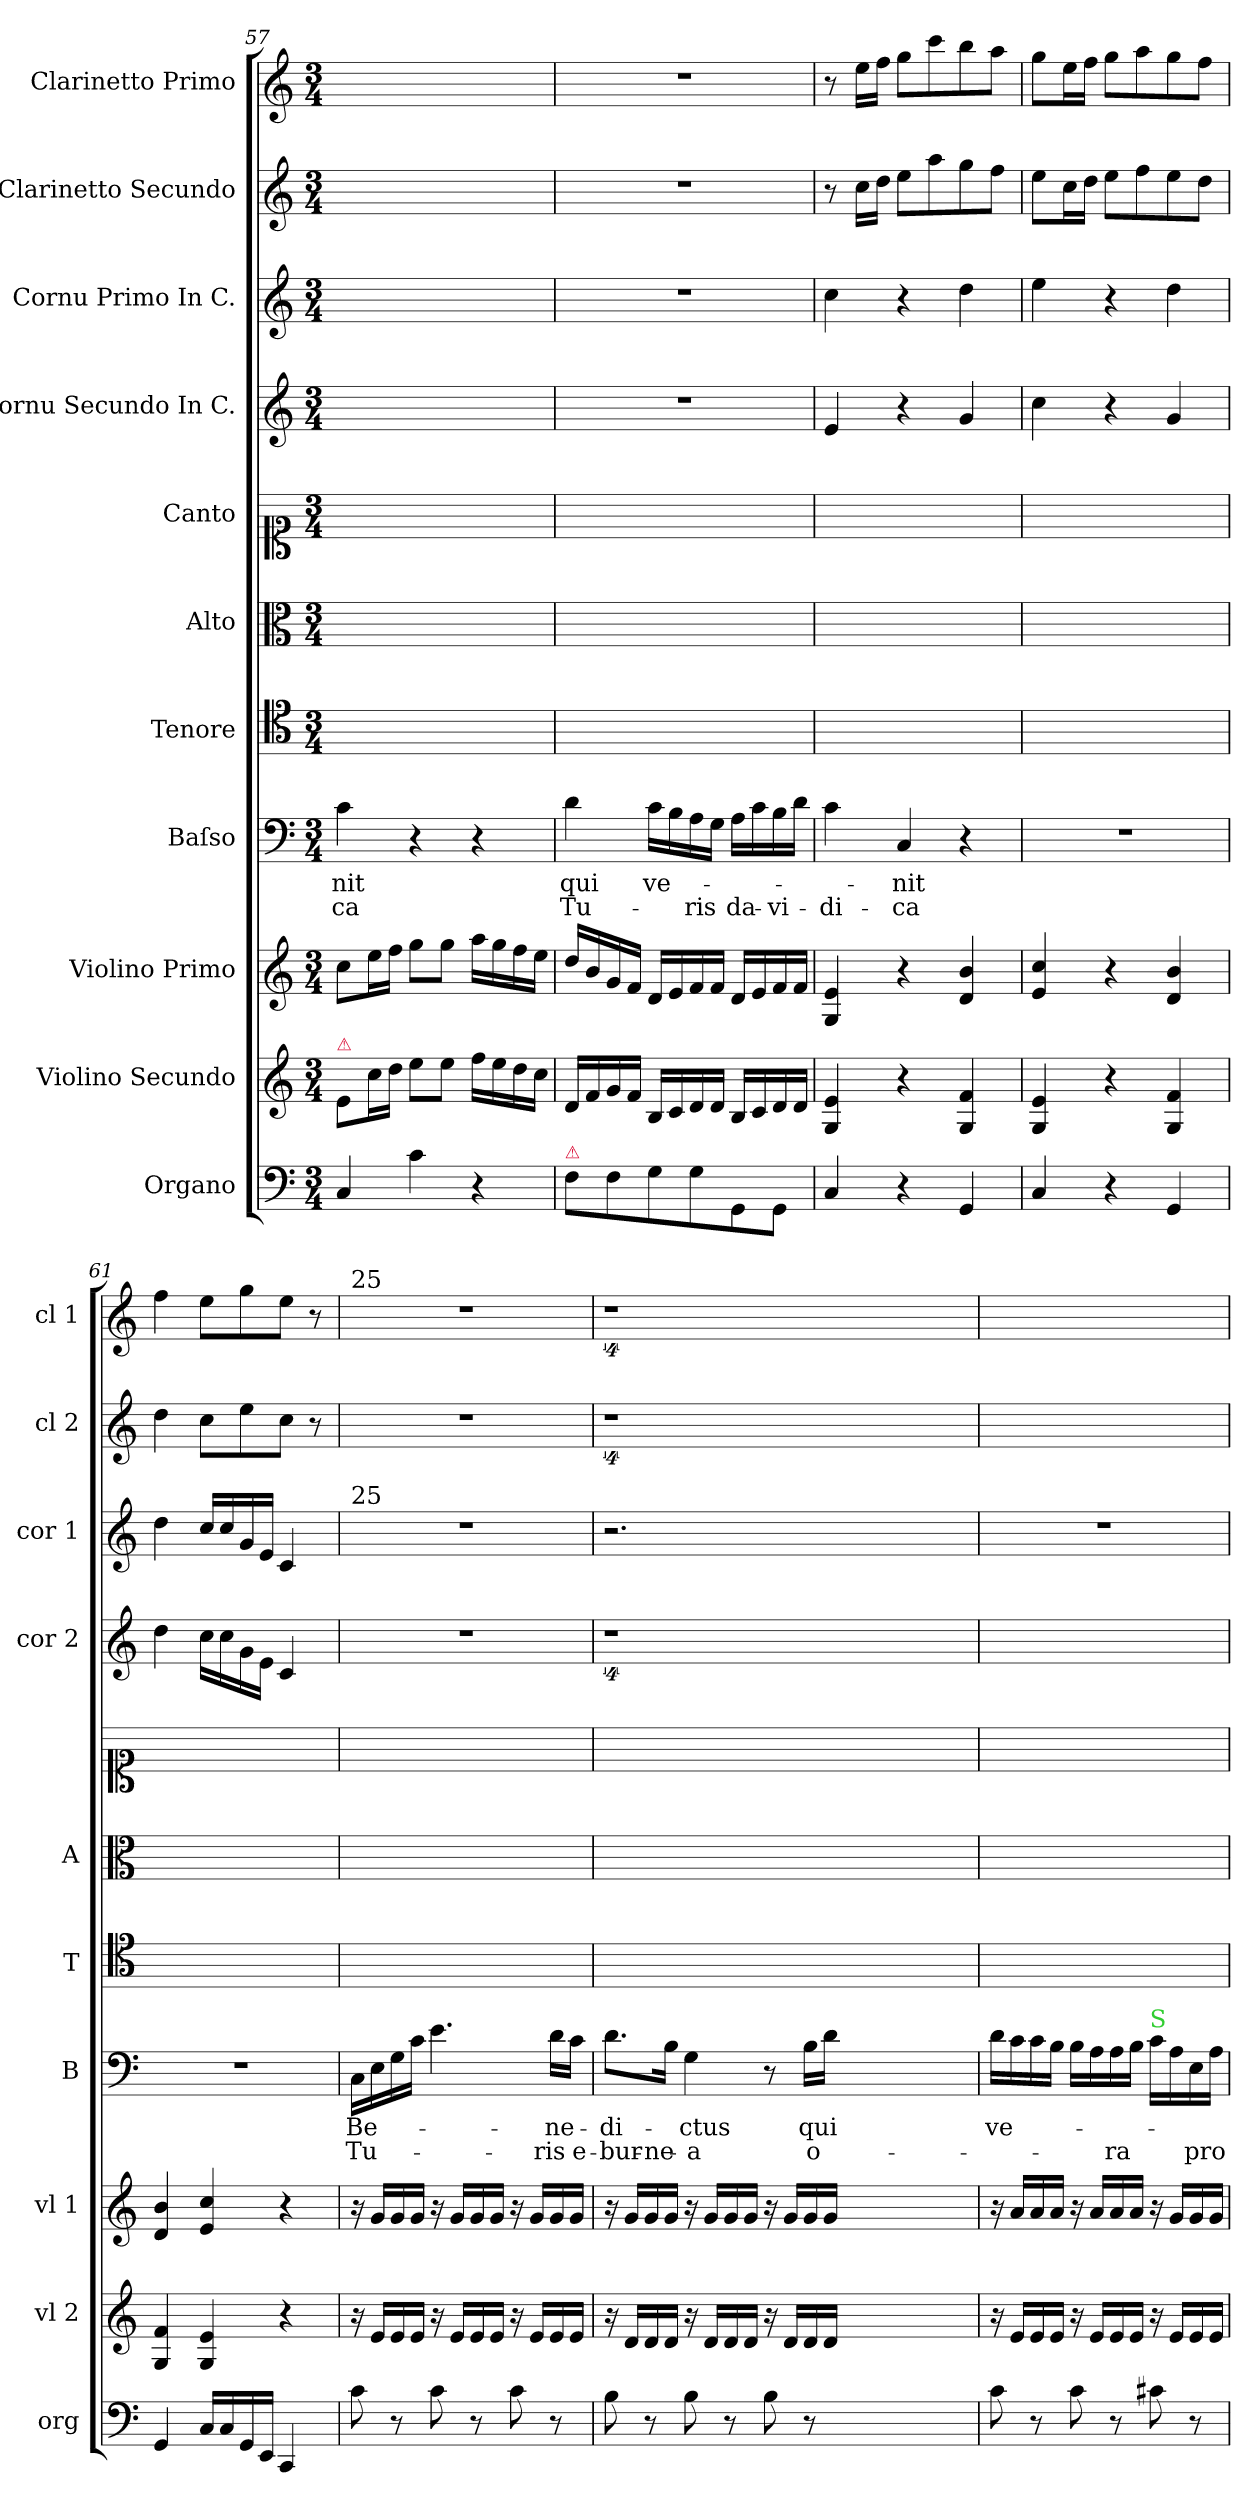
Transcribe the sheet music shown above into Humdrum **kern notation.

**kern	**kern	**kern	**kern	**text	**text	**kern	**kern	**kern	**kern	**kern	**kern	**kern
*part11	*part10	*part9	*part8	*part8	*part8	*part7	*part6	*part5	*part4	*part3	*part2	*part1
*staff11	*staff10	*staff9	*staff8	*staff8	*staff8	*staff7	*staff6	*staff5	*staff4	*staff3	*staff2	*staff1
*I"Organo	*I"Violino Secundo	*I"Violino Primo	*I"Baſso	*	*	*I"Tenore	*I"Alto	*I"Canto	*I"Cornu Secundo In C.	*I"Cornu Primo In C.	*I"Clarinetto Secundo	*I"Clarinetto Primo
*I'org	*I'vl 2	*I'vl 1	*I'B	*	*	*I'T	*I'A	*	*I'cor 2	*I'cor 1	*I'cl 2	*I'cl 1
*clefF4	*clefG2	*clefG2	*clefF4	*	*	*clefC4	*clefC3	*clefC1	*clefG2	*clefG2	*clefG2	*clefG2
*k[]	*k[]	*k[]	*k[]	*	*	*k[]	*k[]	*k[]	*k[]	*k[]	*k[]	*k[]
*C:	*C:	*C:	*C:	*	*	*C:	*C:	*C:	*C:	*C:	*C:	*C:
*M3/4	*M3/4	*M3/4	*M3/4	*	*	*M3/4	*M3/4	*M3/4	*M3/4	*M3/4	*M3/4	*M3/4
=57	=57	=57	=57	=57	=57	=57	=57	=57	=57	=57	=57	=57
!	!LO:TX:a:color=crimson:t=⚠	!	!	!	!	!	!	!	!	!	!	!
4C/	8e/L	8cc\L	4c\	-nit	-ca	2.ryy	2.ryy	2.ryy	2.ryy	2.ryy	2.ryy	2.ryy
.	16cc\L	16ee\L	.	.	.	.	.	.	.	.	.	.
.	16dd\JJ	16ff\JJ	.	.	.	.	.	.	.	.	.	.
4c\	8ee\L	8gg\L	4r	.	.	.	.	.	.	.	.	.
.	8ee\J	8gg\J	.	.	.	.	.	.	.	.	.	.
4r	16ff\LL	16aa\LL	4r	.	.	.	.	.	.	.	.	.
.	16ee\	16gg\	.	.	.	.	.	.	.	.	.	.
.	16dd\	16ff\	.	.	.	.	.	.	.	.	.	.
.	16cc\JJ	16ee\JJ	.	.	.	.	.	.	.	.	.	.
=58	=58	=58	=58	=58	=58	=58	=58	=58	=58	=58	=58	=58
!LO:TX:a:color=crimson:t=⚠	!	!	!	!	!	!	!	!	!	!	!	!
8F\L	16d/LL	16dd/LL	4d\	qui	Tu-	2.ryy	2.ryy	2.ryy	2.r	2.r	2.r	2.r
.	16f/	16b/	.	.	.	.	.	.	.	.	.	.
8F\	16g/	16g/	.	.	.	.	.	.	.	.	.	.
.	16f/JJ	16f/JJ	.	.	.	.	.	.	.	.	.	.
8G\	16B/LL	16d/LL	16c\LL	ve-	.	.	.	.	.	.	.	.
.	16c/	16e/	16B\	.	.	.	.	.	.	.	.	.
8G\	16d/	16f/	16A\	.	-ris	.	.	.	.	.	.	.
.	16d/JJ	16f/JJ	16G\JJ	.	.	.	.	.	.	.	.	.
8GG/	16B/LL	16d/LL	16A\LL	.	da-	.	.	.	.	.	.	.
.	16c/	16e/	16c\	.	.	.	.	.	.	.	.	.
8GG/J	16d/	16f/	16B\	.	-vi-	.	.	.	.	.	.	.
.	16d/JJ	16f/JJ	16d\JJ	.	.	.	.	.	.	.	.	.
=59	=59	=59	=59	=59	=59	=59	=59	=59	=59	=59	=59	=59
4C/	4G/ 4e/	4G/ 4e/	4c\	.	-di-	2.ryy	2.ryy	2.ryy	4e/	4cc\	8r	8r
.	.	.	.	.	.	.	.	.	.	.	16cc\LL	16ee\LL
.	.	.	.	.	.	.	.	.	.	.	16dd\JJ	16ff\JJ
4r	4r	4r	4C/	-nit	-ca	.	.	.	4r	4r	8ee\L	8gg\L
.	.	.	.	.	.	.	.	.	.	.	8aa\	8ccc\
4GG/	4G/ 4f/	4d/ 4b/	4r	.	.	.	.	.	4g/	4dd\	8gg\	8bb\
.	.	.	.	.	.	.	.	.	.	.	8ff\J	8aa\J
=60	=60	=60	=60	=60	=60	=60	=60	=60	=60	=60	=60	=60
4C/	4G/ 4e/	4e/ 4cc/	2.r	.	.	2.ryy	2.ryy	2.ryy	4cc\	4ee\	8ee\L	8gg\L
.	.	.	.	.	.	.	.	.	.	.	16cc\L	16ee\L
.	.	.	.	.	.	.	.	.	.	.	16dd\JJ	16ff\JJ
4r	4r	4r	.	.	.	.	.	.	4r	4r	8ee\L	8gg\L
.	.	.	.	.	.	.	.	.	.	.	8ff\	8aa\
4GG/	4G/ 4f/	4d/ 4b/	.	.	.	.	.	.	4g/	4dd\	8ee\	8gg\
.	.	.	.	.	.	.	.	.	.	.	8dd\J	8ff\J
=61	=61	=61	=61	=61	=61	=61	=61	=61	=61	=61	=61	=61
4GG/	4G/ 4f/	4d/ 4b/	2.r	.	.	2.ryy	2.ryy	2.ryy	4dd\	4dd\	4dd\	4ff\
16C/LL	4G/ 4e/	4e/ 4cc/	.	.	.	.	.	.	16cc\LL	16cc/LL	8cc\L	8ee\L
16C/	.	.	.	.	.	.	.	.	16cc\	16cc/	.	.
16GG/	.	.	.	.	.	.	.	.	16g\	16g/	8ee\	8gg\
16EE/JJ	.	.	.	.	.	.	.	.	16e\JJ	16e/JJ	.	.
4CC/	4r	4r	.	.	.	.	.	.	4c/	4c/	8cc\J	8ee\J
.	.	.	.	.	.	.	.	.	.	.	8r	8r
=62	=62	=62	=62	=62	=62	=62	=62	=62	=62	=62	=62	=62
!	!	!	!	!	!	!	!	!	!	!	!	!LO:TX:a:t=25
!	!	!	!	!	!	!	!	!	!	!LO:TX:a:t=25	!	!
8c\	16r	16r	16C\LL	Be-	Tu-	2.ryy	2.ryy	2.ryy	2.r	2.r	2.r	2.r
.	16e/LL	16g/LL	16E\	.	.	.	.	.	.	.	.	.
8r	16e/	16g/	16G\	.	.	.	.	.	.	.	.	.
.	16e/JJ	16g/JJ	16c\JJ	.	.	.	.	.	.	.	.	.
8c\	16r	16r	4.e\	.	.	.	.	.	.	.	.	.
.	16e/LL	16g/LL	.	.	.	.	.	.	.	.	.	.
8r	16e/	16g/	.	.	.	.	.	.	.	.	.	.
.	16e/JJ	16g/JJ	.	.	.	.	.	.	.	.	.	.
8c\	16r	16r	.	.	.	.	.	.	.	.	.	.
.	16e/LL	16g/LL	.	.	.	.	.	.	.	.	.	.
8r	16e/	16g/	16d\LL	-ne-	-ris	.	.	.	.	.	.	.
.	16e/JJ	16g/JJ	16c\JJ	.	e-	.	.	.	.	.	.	.
=63	=63	=63	=63	=63	=63	=63	=63	=63	=63	=63	=63	=63
8B\	16r	16r	8.d\L	-di-	-bur-	2.ryy	2.ryy	2.ryy	4%9r	2.r	4%9r	4%9r
.	16d/LL	16g/LL	.	.	.	.	.	.	.	.	.	.
8r	16d/	16g/	.	.	.	.	.	.	.	.	.	.
.	16d/JJ	16g/JJ	16B\Jk	.	-ne-	.	.	.	.	.	.	.
8B\	16r	16r	4G\	-ctus	-a	.	.	.	.	.	.	.
.	16d/LL	16g/LL	.	.	.	.	.	.	.	.	.	.
8r	16d/	16g/	.	.	.	.	.	.	.	.	.	.
.	16d/JJ	16g/JJ	.	.	.	.	.	.	.	.	.	.
8B\	16r	16r	8r	.	.	.	.	.	.	.	.	.
.	16d/LL	16g/LL	.	.	.	.	.	.	.	.	.	.
8r	16d/	16g/	16B\LL	qui	o-	.	.	.	.	.	.	.
.	16d/JJ	16g/JJ	16d\JJ	.	.	.	.	.	.	.	.	.
1.ryy	1.ryy	1.ryy	1.ryy	.	.	1.ryy	1.ryy	1.ryy	.	1.ryy	.	.
=64	=64	=64	=64	=64	=64	=64	=64	=64	=64	=64	=64	=64
8c\	16r	16r	16d\LL	ve-	.	2.ryy	2.ryy	2.ryy	2.ryy	2.r	2.ryy	2.ryy
.	16e/LL	16a/LL	16c\	.	.	.	.	.	.	.	.	.
8r	16e/	16a/	16c\	.	.	.	.	.	.	.	.	.
.	16e/JJ	16a/JJ	16B\JJ	.	.	.	.	.	.	.	.	.
8c\	16r	16r	16B\LL	.	.	.	.	.	.	.	.	.
.	16e/LL	16a/LL	16A\	.	.	.	.	.	.	.	.	.
8r	16e/	16a/	16A\	.	-ra	.	.	.	.	.	.	.
.	16e/JJ	16a/JJ	16B\JJ	.	.	.	.	.	.	.	.	.
!	!	!	!LO:TX:a:color=limegreen:t=S	!	!	!	!	!	!	!	!	!
8c#X\	16r	16r	16c\LL	.	.	.	.	.	.	.	.	.
.	16e/LL	16g/LL	16A\	.	.	.	.	.	.	.	.	.
8r	16e/	16g/	16E\	.	pro	.	.	.	.	.	.	.
.	16e/JJ	16g/JJ	16A\JJ	.	.	.	.	.	.	.	.	.
=	=	=	=	=	=	=	=	=	=	=	=	=
*-	*-	*-	*-	*-	*-	*-	*-	*-	*-	*-	*-	*-
